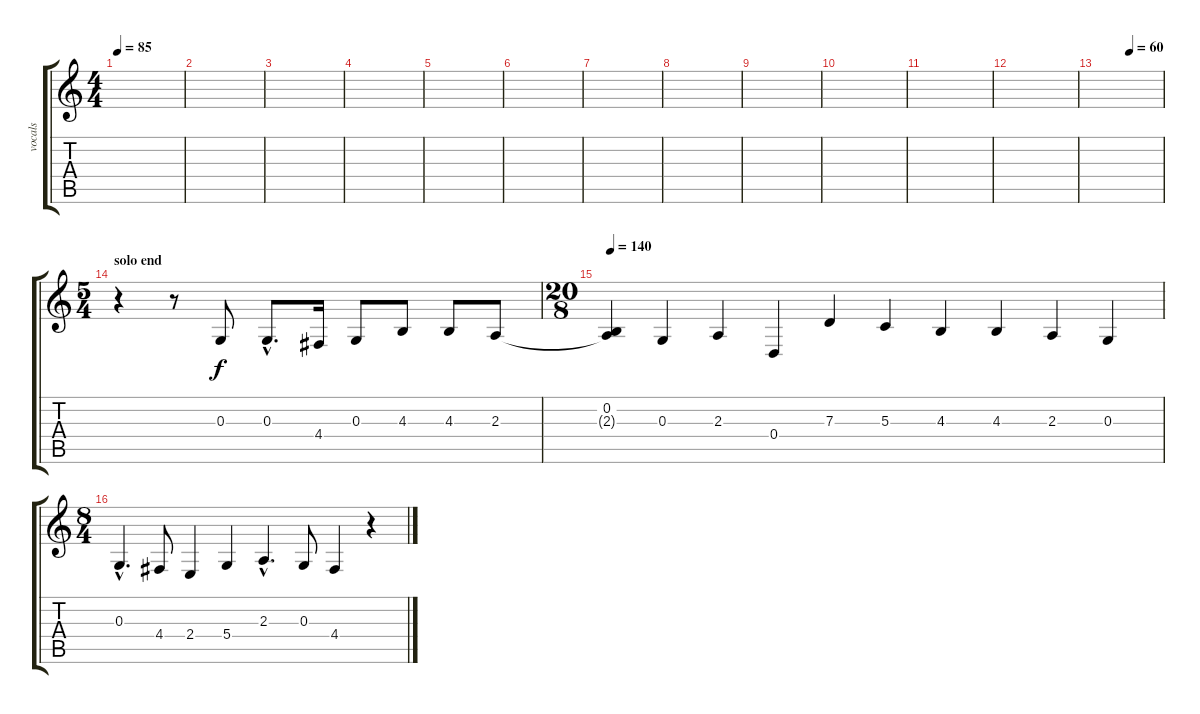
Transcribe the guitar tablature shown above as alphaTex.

\track ("vocals" "vocals") {instrument lead1square}
\staff {score tabs}
\tuning (E4 B3 G3 D3 A2 E2) {hide}
\ts (4 4)
\tempo 85
\clef g2
\ks c
|
|
|
|
|
|
|
|
|
|
|
|
\tempo (60 0.5)
|
\ts (5 4)
\section ("" "solo end")
r.4 r.8 0.3.8 0.3{hac}.8{d} 4.4.16 0.3.8 4.3.8 4.3.8 2.3.8 |
\ts (20 8)
\tempo 140
(0.2 2.3{t}).4{balance 5} 0.3.4 2.3.4 0.4.4 7.3.4 5.3.4 4.3.4 4.3.4 2.3.4 0.3.4 |
\ts (8 4)
0.3{hac}.4{d} 4.4.8 2.4.4 5.4.4 2.3{hac}.4{d} 0.3.8 4.4.4 r.4
